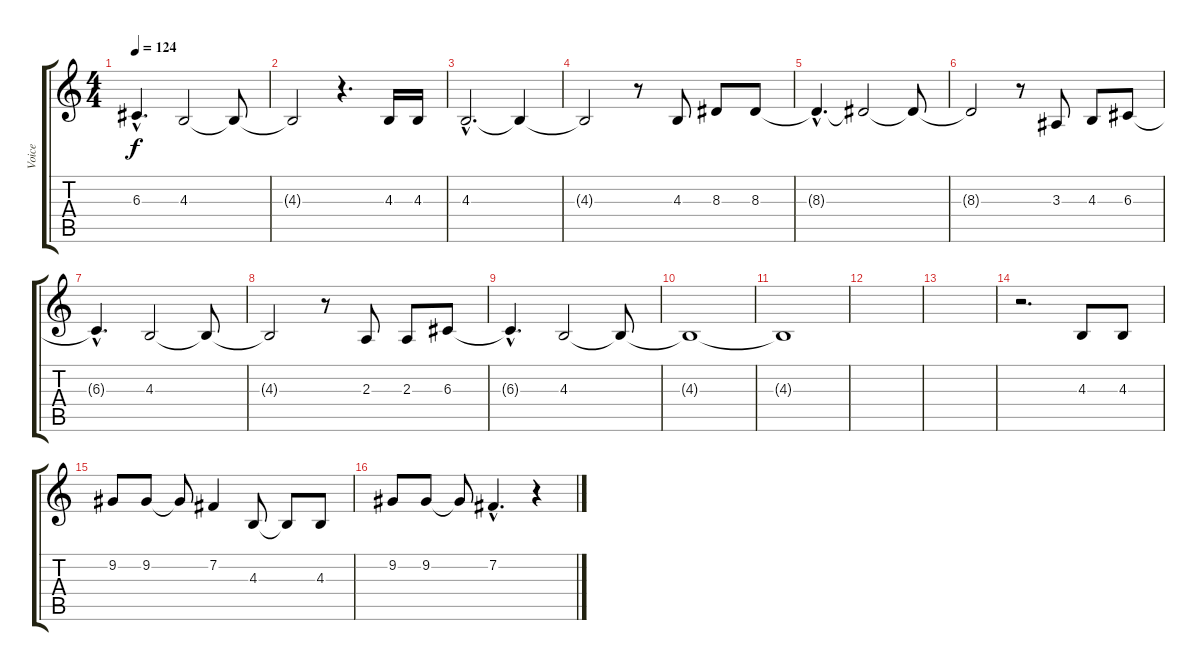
\track ("Voice" "Voice") {instrument cello}
\staff {score tabs}
\tuning (E4 B3 G3 D3 A2 E2) {hide}
\ts (4 4)
\tempo 124
\clef g2
\ks c
6.3{hac t}.4{d dy f} 4.3.2 4.3{t}.8 |
4.3{t}.2{volume 13} r.4{d} 4.3.16 4.3.16 |
4.3{hac}.2{d} 4.3{t}.4 |
4.3{t}.2 r.8 4.3.8 8.3.8 8.3.8 |
8.3{hac t}.4{d} 8.3{t}.2 8.3{t}.8 |
8.3{t}.2 r.8 3.3.8 4.3.8 6.3.8 |
6.3{hac t}.4{d} 4.3.2 4.3{t}.8 |
4.3{t}.2 r.8 2.3.8 2.3.8 6.3.8 |
6.3{hac t}.4{d} 4.3.2 4.3{t}.8 |
4.3{t}.1 |
4.3{t}.1{volume 0} |
|
|
r.2{d volume 16} 4.3.8 4.3.8 |
9.2.8 9.2.8 9.2{t}.8 7.2.4 4.3.8 4.3{t}.8 4.3.8 |
9.2.8 9.2.8 9.2{t}.8 7.2{hac}.4{d} r.4
